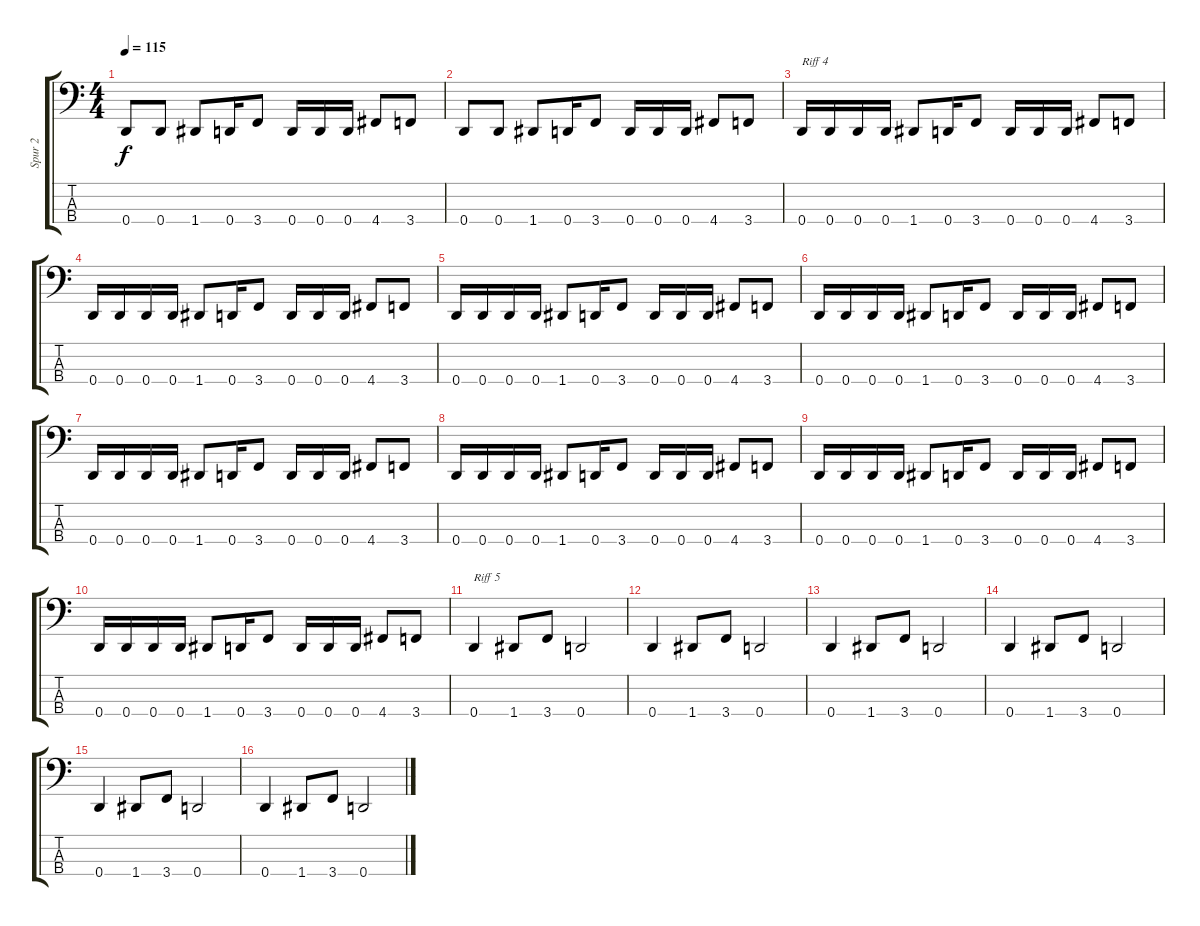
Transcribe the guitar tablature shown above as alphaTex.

\track ("Spur 2" "Spur 2") {instrument electricbassfinger}
\staff {score tabs}
\tuning (F2 C2 G1 D1) {hide}
\ts (4 4)
\tempo 115
\clef f4
\ks c
0.4.8{dy f} 0.4.8 1.4.8 0.4.16 3.4.8 0.4.16 0.4.16 0.4.16 4.4.8 3.4.8 |
0.4.8 0.4.8 1.4.8 0.4.16 3.4.8 0.4.16 0.4.16 0.4.16 4.4.8 3.4.8 |
0.4.16{txt "Riff 4"} 0.4.16 0.4.16 0.4.16 1.4.8 0.4.16 3.4.8 0.4.16 0.4.16 0.4.16 4.4.8 3.4.8 |
0.4.16 0.4.16 0.4.16 0.4.16 1.4.8 0.4.16 3.4.8 0.4.16 0.4.16 0.4.16 4.4.8 3.4.8 |
0.4.16 0.4.16 0.4.16 0.4.16 1.4.8 0.4.16 3.4.8 0.4.16 0.4.16 0.4.16 4.4.8 3.4.8 |
0.4.16 0.4.16 0.4.16 0.4.16 1.4.8 0.4.16 3.4.8 0.4.16 0.4.16 0.4.16 4.4.8 3.4.8 |
0.4.16 0.4.16 0.4.16 0.4.16 1.4.8 0.4.16 3.4.8 0.4.16 0.4.16 0.4.16 4.4.8 3.4.8 |
0.4.16 0.4.16 0.4.16 0.4.16 1.4.8 0.4.16 3.4.8 0.4.16 0.4.16 0.4.16 4.4.8 3.4.8 |
0.4.16 0.4.16 0.4.16 0.4.16 1.4.8 0.4.16 3.4.8 0.4.16 0.4.16 0.4.16 4.4.8 3.4.8 |
0.4.16 0.4.16 0.4.16 0.4.16 1.4.8 0.4.16 3.4.8 0.4.16 0.4.16 0.4.16 4.4.8 3.4.8 |
0.4.4{txt "Riff 5"} 1.4.8 3.4.8 0.4.2 |
0.4.4 1.4.8 3.4.8 0.4.2 |
0.4.4 1.4.8 3.4.8 0.4.2 |
0.4.4 1.4.8 3.4.8 0.4.2 |
0.4.4 1.4.8 3.4.8 0.4.2 |
0.4.4 1.4.8 3.4.8 0.4.2
